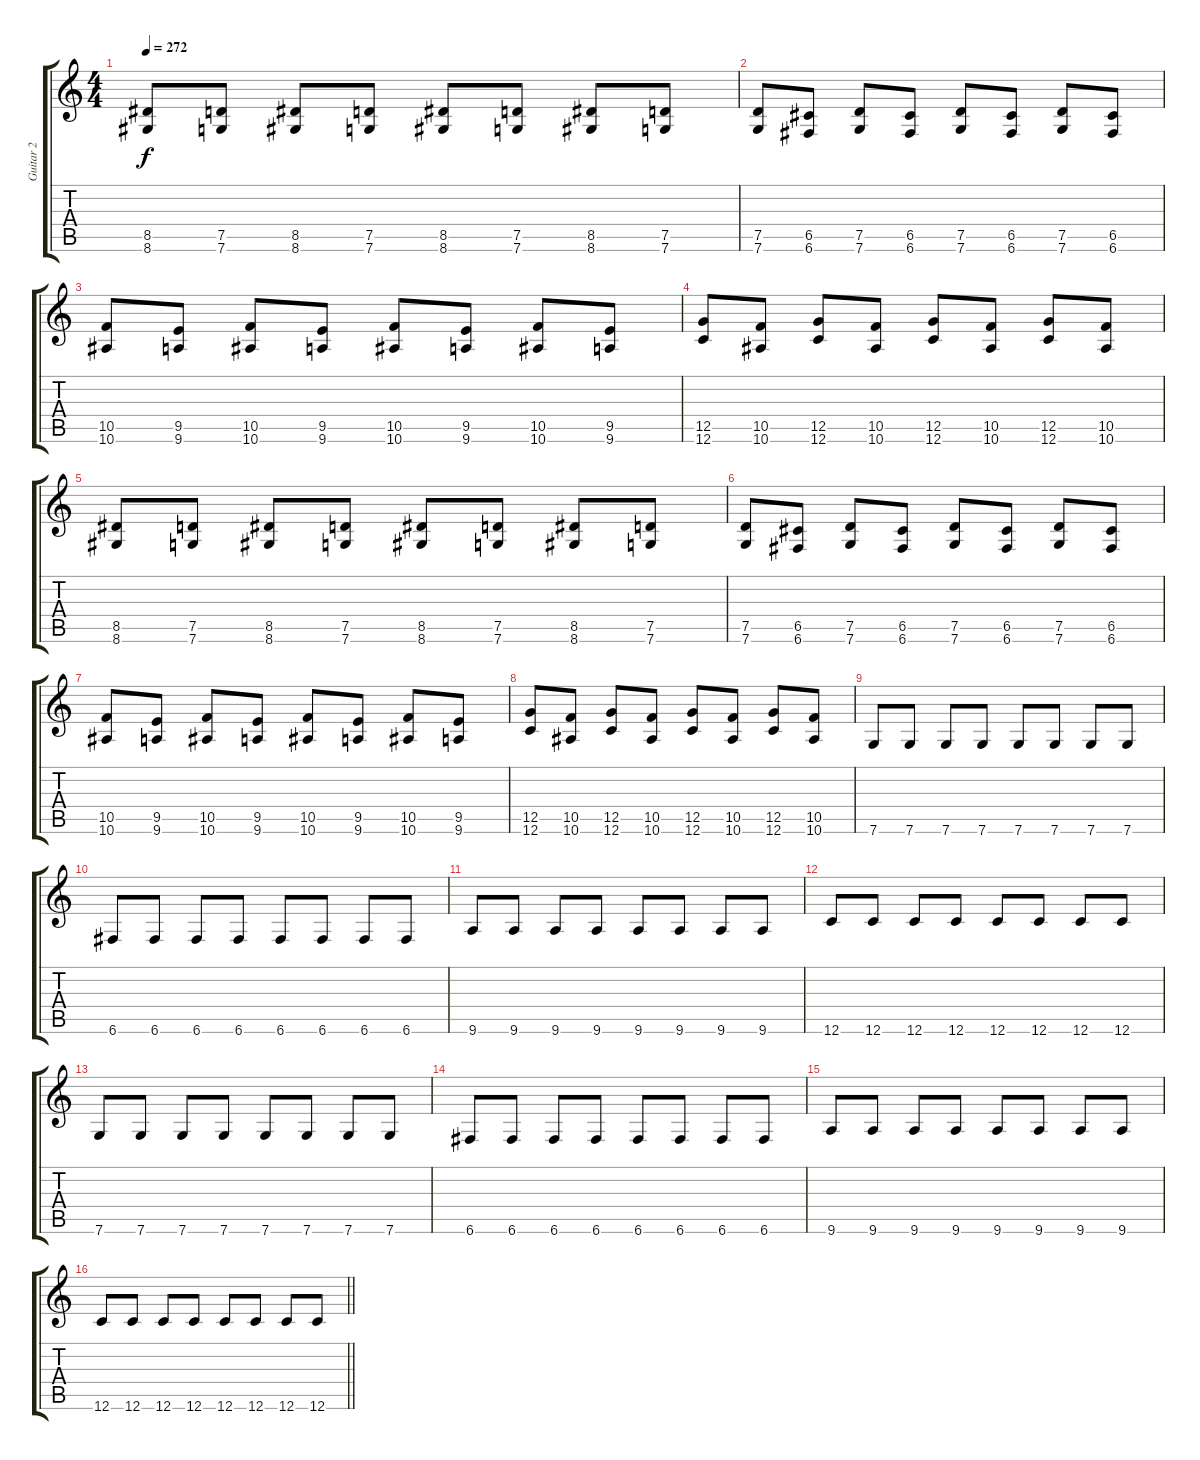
\track ("Guitar 2" "Guitar 2") {instrument overdrivenguitar}
\staff {score tabs}
\tuning (D4 A3 F3 C3 G2 C2) {hide}
\ts (4 4)
\tempo 272
\clef g2
\ks c
(8.5 8.6).8{dy f balance 16} (7.5 7.6).8 (8.5 8.6).8 (7.5 7.6).8 (8.5 8.6).8 (7.5 7.6).8 (8.5 8.6).8 (7.5 7.6).8 |
(7.5 7.6).8 (6.5 6.6).8 (7.5 7.6).8 (6.5 6.6).8 (7.5 7.6).8 (6.5 6.6).8 (7.5 7.6).8 (6.5 6.6).8 |
(10.5 10.6).8 (9.5 9.6).8 (10.5 10.6).8 (9.5 9.6).8 (10.5 10.6).8 (9.5 9.6).8 (10.5 10.6).8 (9.5 9.6).8 |
(12.5 12.6).8 (10.5 10.6).8 (12.5 12.6).8 (10.5 10.6).8 (12.5 12.6).8 (10.5 10.6).8 (12.5 12.6).8 (10.5 10.6).8 |
(8.5 8.6).8 (7.5 7.6).8 (8.5 8.6).8 (7.5 7.6).8 (8.5 8.6).8 (7.5 7.6).8 (8.5 8.6).8 (7.5 7.6).8 |
(7.5 7.6).8 (6.5 6.6).8 (7.5 7.6).8 (6.5 6.6).8 (7.5 7.6).8 (6.5 6.6).8 (7.5 7.6).8 (6.5 6.6).8 |
(10.5 10.6).8 (9.5 9.6).8 (10.5 10.6).8 (9.5 9.6).8 (10.5 10.6).8 (9.5 9.6).8 (10.5 10.6).8 (9.5 9.6).8 |
(12.5 12.6).8 (10.5 10.6).8 (12.5 12.6).8 (10.5 10.6).8 (12.5 12.6).8 (10.5 10.6).8 (12.5 12.6).8 (10.5 10.6).8 |
7.6.8 7.6.8 7.6.8 7.6.8 7.6.8 7.6.8 7.6.8 7.6.8 |
6.6.8 6.6.8 6.6.8 6.6.8 6.6.8 6.6.8 6.6.8 6.6.8 |
9.6.8 9.6.8 9.6.8 9.6.8 9.6.8 9.6.8 9.6.8 9.6.8 |
12.6.8 12.6.8 12.6.8 12.6.8 12.6.8 12.6.8 12.6.8 12.6.8 |
7.6.8 7.6.8 7.6.8 7.6.8 7.6.8 7.6.8 7.6.8 7.6.8 |
6.6.8 6.6.8 6.6.8 6.6.8 6.6.8 6.6.8 6.6.8 6.6.8 |
9.6.8 9.6.8 9.6.8 9.6.8 9.6.8 9.6.8 9.6.8 9.6.8 |
\barLineRight lightlight
12.6.8 12.6.8 12.6.8 12.6.8 12.6.8 12.6.8 12.6.8 12.6.8
